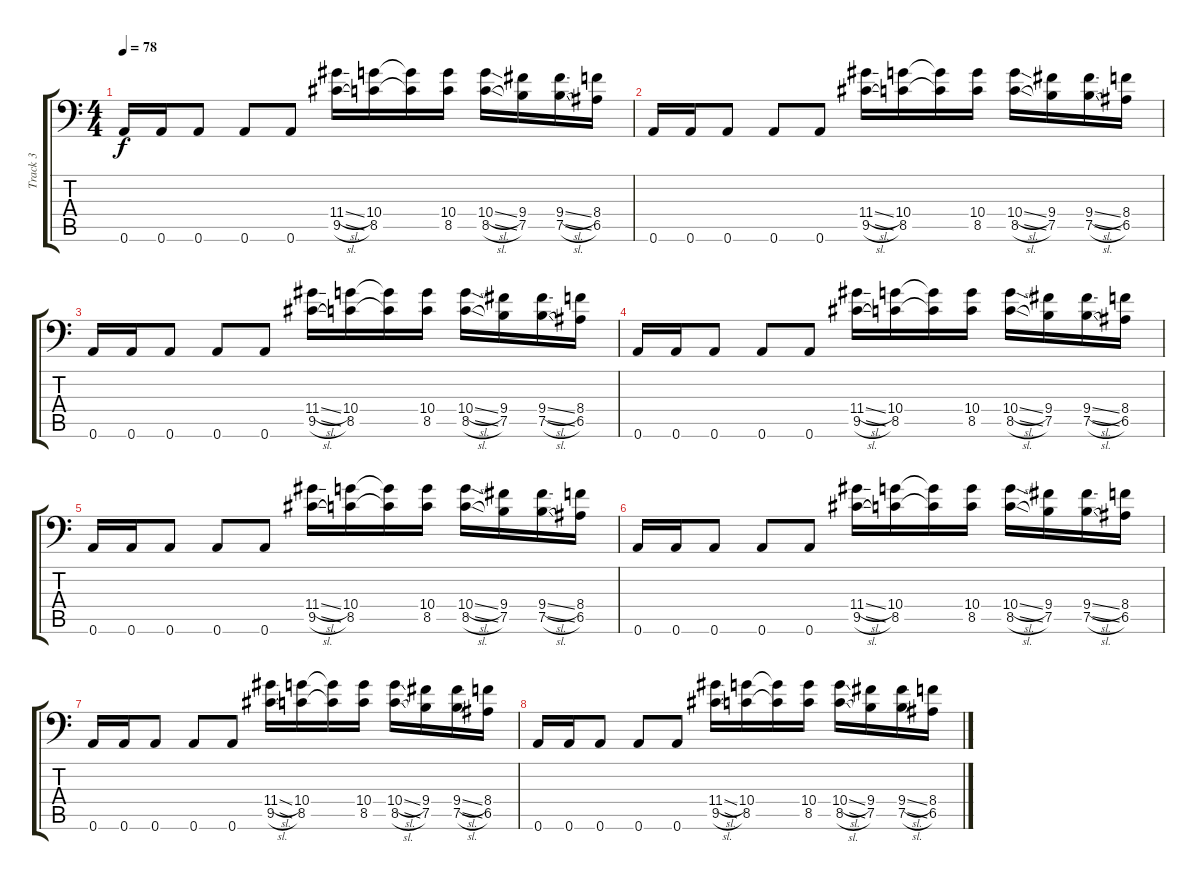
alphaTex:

\track ("Track 3" "Track 3") {instrument distortionguitar}
\staff {score tabs}
\tuning (B3 Gb3 D3 A2 E2 A1) {hide}
\ts (4 4)
\tempo 78
\clef f4
\ks c
0.6.16{dy f} 0.6.16 0.6.8 0.6.8 0.6.8 (11.4{sl} 9.5{sl}).16 (10.4 8.5).16 (10.4{t} 8.5{t}).16 (10.4 8.5).16 (10.4{sl} 8.5{sl}).16 (9.4 7.5).16 (9.4{sl} 7.5{sl}).16 (8.4 6.5).16 |
0.6.16 0.6.16 0.6.8 0.6.8 0.6.8 (11.4{sl} 9.5{sl}).16 (10.4 8.5).16 (10.4{t} 8.5{t}).16 (10.4 8.5).16 (10.4{sl} 8.5{sl}).16 (9.4 7.5).16 (9.4{sl} 7.5{sl}).16 (8.4 6.5).16 |
0.6.16 0.6.16 0.6.8 0.6.8 0.6.8 (11.4{sl} 9.5{sl}).16 (10.4 8.5).16 (10.4{t} 8.5{t}).16 (10.4 8.5).16 (10.4{sl} 8.5{sl}).16 (9.4 7.5).16 (9.4{sl} 7.5{sl}).16 (8.4 6.5).16 |
0.6.16 0.6.16 0.6.8 0.6.8 0.6.8 (11.4{sl} 9.5{sl}).16 (10.4 8.5).16 (10.4{t} 8.5{t}).16 (10.4 8.5).16 (10.4{sl} 8.5{sl}).16 (9.4 7.5).16 (9.4{sl} 7.5{sl}).16 (8.4 6.5).16 |
0.6.16 0.6.16 0.6.8 0.6.8 0.6.8 (11.4{sl} 9.5{sl}).16 (10.4 8.5).16 (10.4{t} 8.5{t}).16 (10.4 8.5).16 (10.4{sl} 8.5{sl}).16 (9.4 7.5).16 (9.4{sl} 7.5{sl}).16 (8.4 6.5).16 |
0.6.16 0.6.16 0.6.8 0.6.8 0.6.8 (11.4{sl} 9.5{sl}).16 (10.4 8.5).16 (10.4{t} 8.5{t}).16 (10.4 8.5).16 (10.4{sl} 8.5{sl}).16 (9.4 7.5).16 (9.4{sl} 7.5{sl}).16 (8.4 6.5).16 |
0.6.16 0.6.16 0.6.8 0.6.8 0.6.8 (11.4{sl} 9.5{sl}).16 (10.4 8.5).16 (10.4{t} 8.5{t}).16 (10.4 8.5).16 (10.4{sl} 8.5{sl}).16 (9.4 7.5).16 (9.4{sl} 7.5{sl}).16 (8.4 6.5).16 |
0.6.16 0.6.16 0.6.8 0.6.8 0.6.8 (11.4{sl} 9.5{sl}).16 (10.4 8.5).16 (10.4{t} 8.5{t}).16 (10.4 8.5).16 (10.4{sl} 8.5{sl}).16 (9.4 7.5).16 (9.4{sl} 7.5{sl}).16 (8.4 6.5).16
